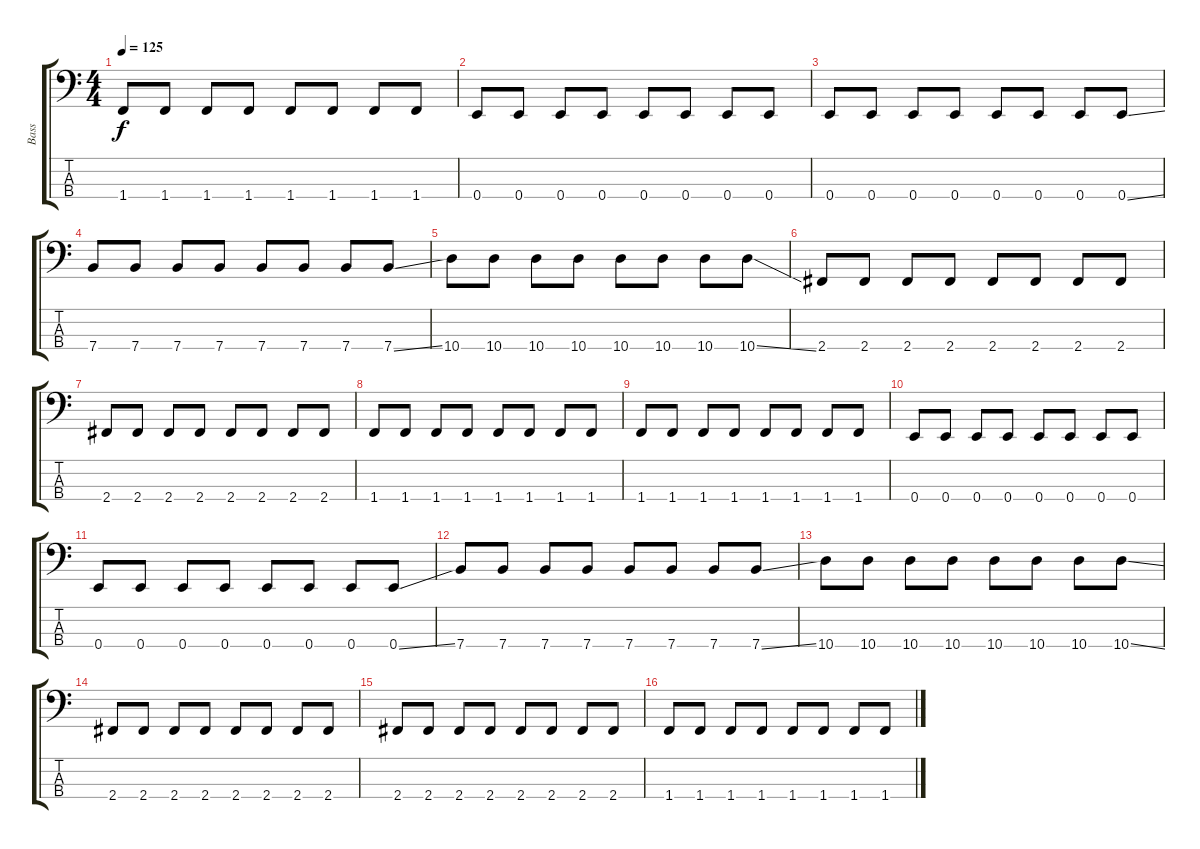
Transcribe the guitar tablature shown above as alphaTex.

\track ("Bass" "Bass") {instrument electricbasspick}
\staff {score tabs}
\tuning (G2 D2 A1 E1) {hide}
\ts (4 4)
\tempo 125
\clef f4
\ks c
1.4.8{dy f} 1.4.8 1.4.8 1.4.8 1.4.8 1.4.8 1.4.8 1.4.8 |
0.4.8 0.4.8 0.4.8 0.4.8 0.4.8 0.4.8 0.4.8 0.4.8 |
0.4.8 0.4.8 0.4.8 0.4.8 0.4.8 0.4.8 0.4.8 0.4{ss}.8 |
7.4.8 7.4.8 7.4.8 7.4.8 7.4.8 7.4.8 7.4.8 7.4{ss}.8 |
10.4.8 10.4.8 10.4.8 10.4.8 10.4.8 10.4.8 10.4.8 10.4{ss}.8 |
2.4.8 2.4.8 2.4.8 2.4.8 2.4.8 2.4.8 2.4.8 2.4.8 |
2.4.8 2.4.8 2.4.8 2.4.8 2.4.8 2.4.8 2.4.8 2.4.8 |
1.4.8 1.4.8 1.4.8 1.4.8 1.4.8 1.4.8 1.4.8 1.4.8 |
1.4.8 1.4.8 1.4.8 1.4.8 1.4.8 1.4.8 1.4.8 1.4.8 |
0.4.8 0.4.8 0.4.8 0.4.8 0.4.8 0.4.8 0.4.8 0.4.8 |
0.4.8 0.4.8 0.4.8 0.4.8 0.4.8 0.4.8 0.4.8 0.4{ss}.8 |
7.4.8 7.4.8 7.4.8 7.4.8 7.4.8 7.4.8 7.4.8 7.4{ss}.8 |
10.4.8 10.4.8 10.4.8 10.4.8 10.4.8 10.4.8 10.4.8 10.4{ss}.8 |
2.4.8 2.4.8 2.4.8 2.4.8 2.4.8 2.4.8 2.4.8 2.4.8 |
2.4.8 2.4.8 2.4.8 2.4.8 2.4.8 2.4.8 2.4.8 2.4.8 |
1.4.8 1.4.8 1.4.8 1.4.8 1.4.8 1.4.8 1.4.8 1.4.8
